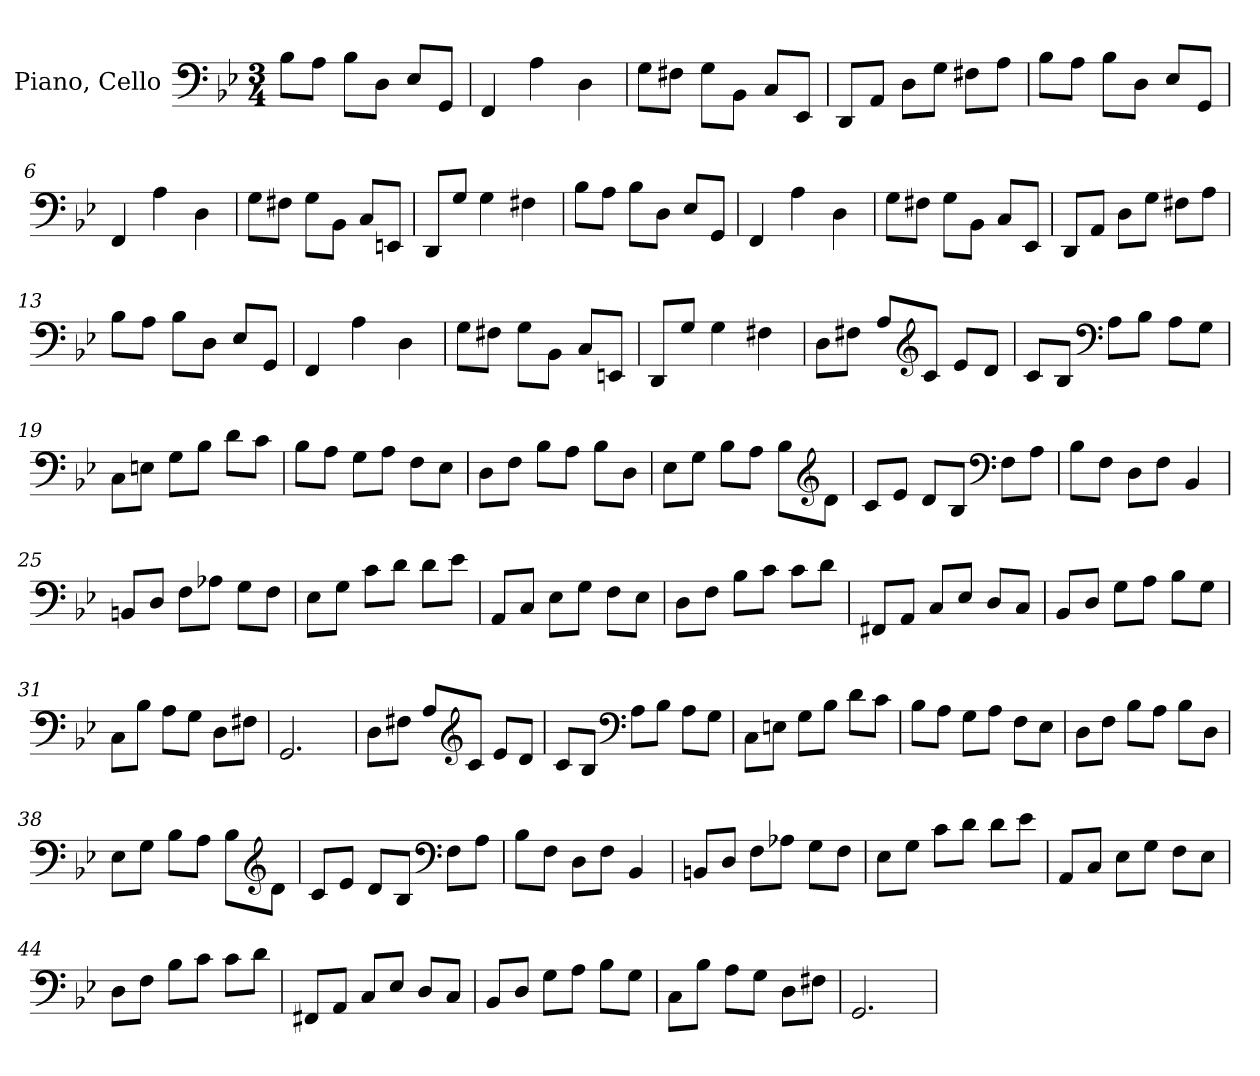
**kern
*part1
*staff1
*I"Piano, Cello
*I'Pno.
*clefF4
*k[b-e-]
*M3/4
*MM112
=1
8B-\L
8A\J
8B-\L
8D\J
8E-/L
8GG/J
=2
4FF/
4A\
4D\
=3
8G\L
8F#X\J
8G\L
8BB-\J
8C/L
8EE-/J
=4
8DD/L
8AA/J
8D\L
8G\J
8F#X\L
8A\J
=5
8B-\L
8A\J
8B-\L
8D\J
8E-/L
8GG/J
=6
4FF/
4A\
4D\
!!LO:LB:g=z
=7
8G\L
8F#X\J
8G\L
8BB-\J
8C/L
8EEn/J
=8
8DD/L
8G/J
4G\
4F#X\
=9
8B-\L
8A\J
8B-\L
8D\J
8E-/L
8GG/J
=10
4FF/
4A\
4D\
=11
8G\L
8F#X\J
8G\L
8BB-\J
8C/L
8EE-/J
=12
8DD/L
8AA/J
8D\L
8G\J
8F#X\L
8A\J
!!LO:LB:g=z
=13
8B-\L
8A\J
8B-\L
8D\J
8E-/L
8GG/J
=14
4FF/
4A\
4D\
=15
8G\L
8F#X\J
8G\L
8BB-\J
8C/L
8EEn/J
=16
8DD/L
8G/J
4G\
4F#X\
=17
8D\L
8F#X\J
8A/L
*clefG2
8c/J
8e-/L
8d/J
=18
8c/L
8B-/J
*clefF4
8A\L
8B-\J
8A\L
8G\J
!!LO:LB:g=z
=19
8C\L
8En\J
8G\L
8B-\J
8d\L
8c\J
=20
8B-\L
8A\J
8G\L
8A\J
8F\L
8E-\J
=21
8D\L
8F\J
8B-\L
8A\J
8B-\L
8D\J
=22
8E-\L
8G\J
8B-\L
8A\J
8B-\L
*clefG2
8d\J
=23
8c/L
8e-/J
8d/L
8B-/J
*clefF4
8F\L
8A\J
=24
8B-\L
8F\J
8D\L
8F\J
4BB-/
!!LO:LB:g=z
=25
8BBn/L
8D/J
8F\L
8A-X\J
8G\L
8F\J
=26
8E-\L
8G\J
8c\L
8d\J
8d\L
8e-\J
=27
8AA/L
8C/J
8E-\L
8G\J
8F\L
8E-\J
=28
8D\L
8F\J
8B-\L
8c\J
8c\L
8d\J
=29
8FF#X/L
8AA/J
8C/L
8E-/J
8D/L
8C/J
=30
8BB-/L
8D/J
8G\L
8A\J
8B-\L
8G\J
!!LO:LB:g=z
=31
8C\L
8B-\J
8A\L
8G\J
8D\L
8F#X\J
=32
2.GG/
=33
8D\L
8F#X\J
8A/L
*clefG2
8c/J
8e-/L
8d/J
=34
8c/L
8B-/J
*clefF4
8A\L
8B-\J
8A\L
8G\J
=35
8C\L
8En\J
8G\L
8B-\J
8d\L
8c\J
=36
8B-\L
8A\J
8G\L
8A\J
8F\L
8E-\J
!!LO:LB:g=z
=37
8D\L
8F\J
8B-\L
8A\J
8B-\L
8D\J
=38
8E-\L
8G\J
8B-\L
8A\J
8B-\L
*clefG2
8d\J
=39
8c/L
8e-/J
8d/L
8B-/J
*clefF4
8F\L
8A\J
=40
8B-\L
8F\J
8D\L
8F\J
4BB-/
=41
8BBn/L
8D/J
8F\L
8A-X\J
8G\L
8F\J
=42
8E-\L
8G\J
8c\L
8d\J
8d\L
8e-\J
!!LO:LB:g=z
=43
8AA/L
8C/J
8E-\L
8G\J
8F\L
8E-\J
=44
8D\L
8F\J
8B-\L
8c\J
8c\L
8d\J
=45
8FF#X/L
8AA/J
8C/L
8E-/J
8D/L
8C/J
=46
8BB-/L
8D/J
8G\L
8A\J
8B-\L
8G\J
=47
8C\L
8B-\J
8A\L
8G\J
*MM100
8D\L
8F#X\J
=48
*MM94
2.GG/
=
*-
